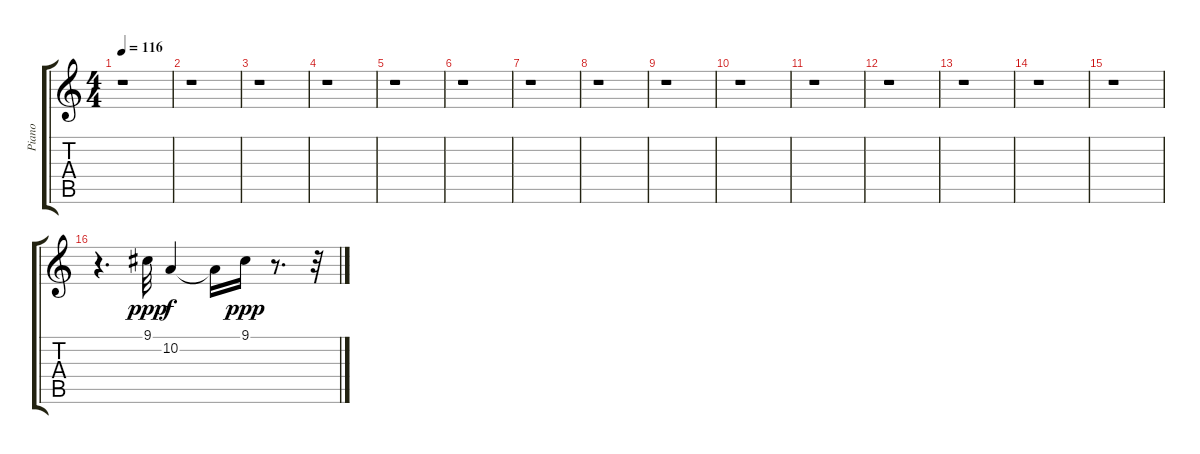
\track ("Piano" "Piano") {instrument acousticgrandpiano}
\staff {score tabs}
\tuning (E4 B3 G3 D3 A2 E2) {hide}
\ts (4 4)
\tempo 116
\clef g2
\ks c
r.1{dy ppp} |
r.1 |
r.1 |
r.1 |
r.1 |
r.1 |
r.1 |
r.1 |
r.1 |
r.1 |
r.1 |
r.1 |
r.1 |
r.1 |
r.1 |
r.4{d} 9.1.32 10.2.4{dy f} 10.2{t}.16 9.1.16{dy ppp} r.8{d} r.32
